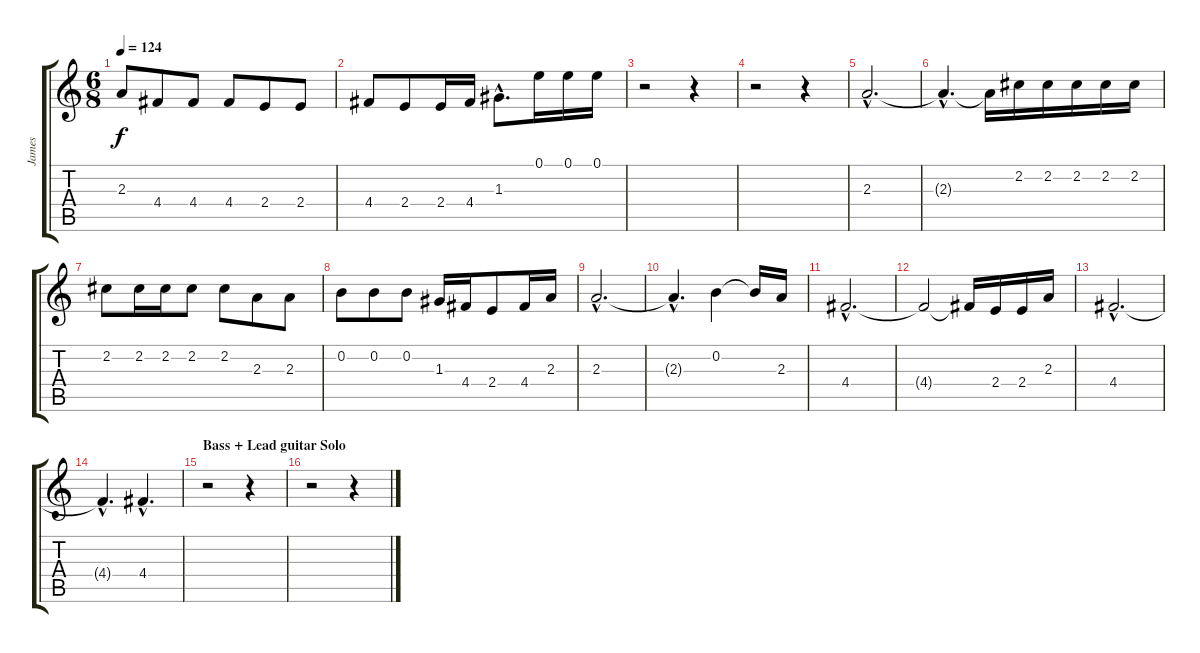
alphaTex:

\track ("James" "James") {instrument electricguitarclean}
\staff {score tabs}
\tuning (E4 B3 G3 D3 A2 E2) {hide}
\ts (6 8)
\tempo 124
\clef g2
\ks c
2.3.8{dy f} 4.4.8 4.4.8 4.4.8 2.4.8 2.4.8 |
4.4.8 2.4.8 2.4.16 4.4.16 1.3{hac}.8{d} 0.1.16 0.1.16 0.1.16 |
r.2 r.4 |
r.2 r.4 |
2.3{hac}.2{d} |
2.3{hac t}.4{d} 2.3{t}.16 2.2.16 2.2.16 2.2.16 2.2.16 2.2.16 |
2.2.8 2.2.16 2.2.16 2.2.8 2.2.8 2.3.8 2.3.8 |
0.2.8 0.2.8 0.2.8 1.3.16 4.4.16 2.4.8 4.4.16 2.3.16 |
2.3{hac}.2{d} |
2.3{hac t}.4{d} 0.2.4 0.2{t}.16 2.3.16 |
4.4{hac}.2{d} |
4.4{t}.2 4.4{t}.16 2.4.16 2.4.16 2.3.16 |
4.4{hac}.2{d} |
4.4{hac t}.4{d} 4.4{hac}.4{d} |
\section ("" "Bass + Lead guitar Solo")
r.2 r.4 |
r.2 r.4
